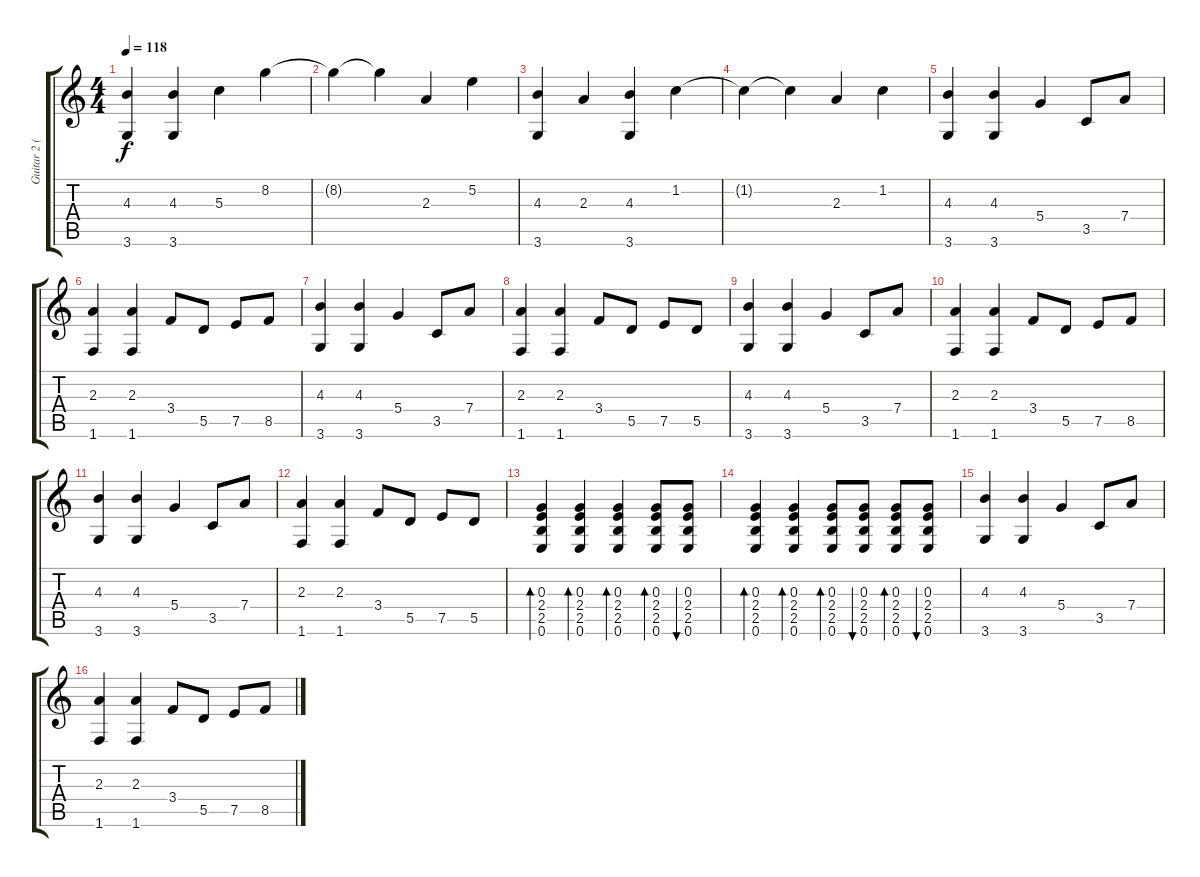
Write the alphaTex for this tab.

\track ("Guitar 2 ( Acoustic )" "Guitar 2 (") {instrument acousticguitarsteel}
\staff {score tabs}
\tuning (E4 B3 G3 D3 A2 E2) {hide}
\ts (4 4)
\tempo 118
\clef g2
\ks c
(4.3 3.6).4{dy f} (4.3 3.6).4 5.3.4 8.2.4 |
8.2{t}.4 8.2{t}.4 2.3.4 5.2.4 |
(4.3 3.6).4 2.3.4 (4.3 3.6).4 1.2.4 |
1.2{t}.4 1.2{t}.4 2.3.4 1.2.4 |
(4.3 3.6).4 (4.3 3.6).4 5.4.4 3.5.8 7.4.8 |
(2.3 1.6).4 (2.3 1.6).4 3.4.8 5.5.8 7.5.8 8.5.8 |
(4.3 3.6).4 (4.3 3.6).4 5.4.4 3.5.8 7.4.8 |
(2.3 1.6).4 (2.3 1.6).4 3.4.8 5.5.8 7.5.8 5.5.8 |
(4.3 3.6).4 (4.3 3.6).4 5.4.4 3.5.8 7.4.8 |
(2.3 1.6).4 (2.3 1.6).4 3.4.8 5.5.8 7.5.8 8.5.8 |
(4.3 3.6).4 (4.3 3.6).4 5.4.4 3.5.8 7.4.8 |
(2.3 1.6).4 (2.3 1.6).4 3.4.8 5.5.8 7.5.8 5.5.8 |
(0.3 2.4 2.5 0.6).4{bd 60} (0.3 2.4 2.5 0.6).4{bd 60} (0.3 2.4 2.5 0.6).4{bd 60} (0.3 2.4 2.5 0.6).8{bd 60} (0.3 2.4 2.5 0.6).8{bu 60} |
(0.3 2.4 2.5 0.6).4{bd 60} (0.3 2.4 2.5 0.6).4{bd 60} (0.3 2.4 2.5 0.6).8{bd 60} (0.3 2.4 2.5 0.6).8{bu 60} (0.3 2.4 2.5 0.6).8{bd 60} (0.3 2.4 2.5 0.6).8{bu 60} |
(4.3 3.6).4 (4.3 3.6).4 5.4.4 3.5.8 7.4.8 |
(2.3 1.6).4 (2.3 1.6).4 3.4.8 5.5.8 7.5.8 8.5.8
